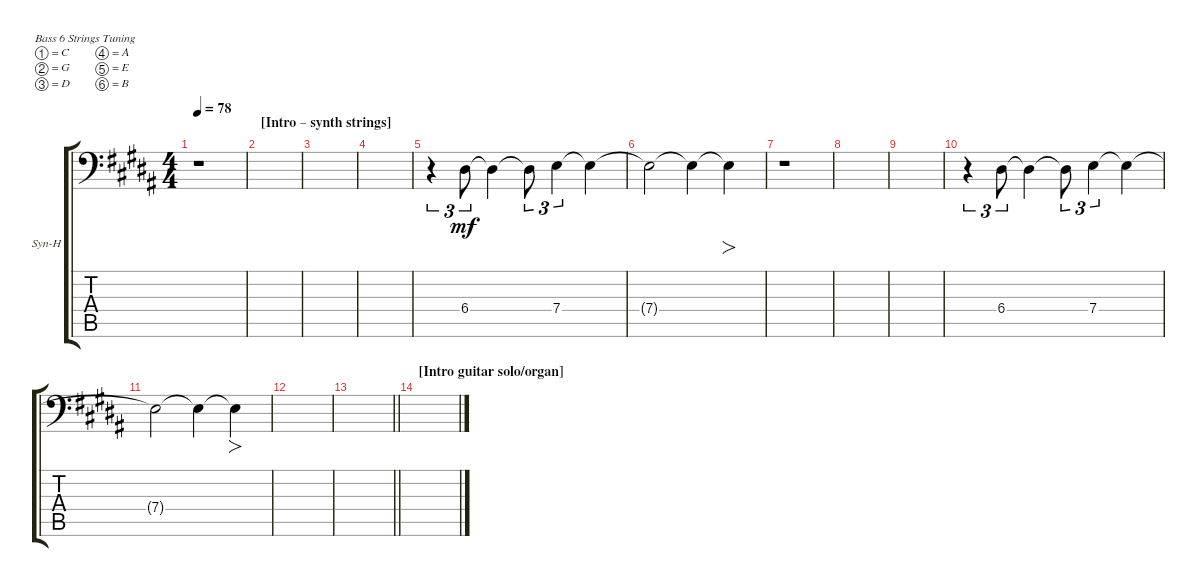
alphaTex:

\bracketExtendMode groupsimilarinstruments
\firstSystemTrackNameOrientation horizontal
\otherSystemsTrackNameOrientation horizontal
\track ("Synth Huge" "Syn-H") {instrument electricbassfinger}
\staff {score tabs}
\tuning (C3 G2 D2 A1 E1 B0)
\ts (4 4)
\beaming (8 2 2 2 2)
\tempo 78
\clef f4
\scale
0.553957
\ks g#minor
r.1{dy mf instrument electricbassfinger} |
\section ("" "[Intro – synth strings]")
\scale
0.223022 |
\scale
0.223022 |
\scale
0.333333 |
\scale
0.333333 r.4{tu (3 2)} 6.4.8{tu (3 2)} 6.4{t}.4 6.4{t}.8{tu (3 2)} 7.4.4{tu (3 2)} 7.4{t}.4 |
\scale
0.333333 7.4{t}.2 7.4{t}.4 7.4{t}.4{fo} |
\scale
0.333333 r.1 |
\scale
0.333333 |
\scale
0.333333 |
\scale
0.333333 r.4{tu (3 2)} 6.4.8{tu (3 2)} 6.4{t}.4 6.4{t}.8{tu (3 2)} 7.4.4{tu (3 2)} 7.4{t}.4 |
\scale
0.333333 7.4{t}.2 7.4{t}.4 7.4{t}.4{fo} |
\scale
0.333333 |
\scale
0.333333
\barLineRight lightlight
|
\section ("" "[Intro guitar solo/organ]")
\scale
0.333333 |
\scale
0.333333 |
\scale
0.333333
